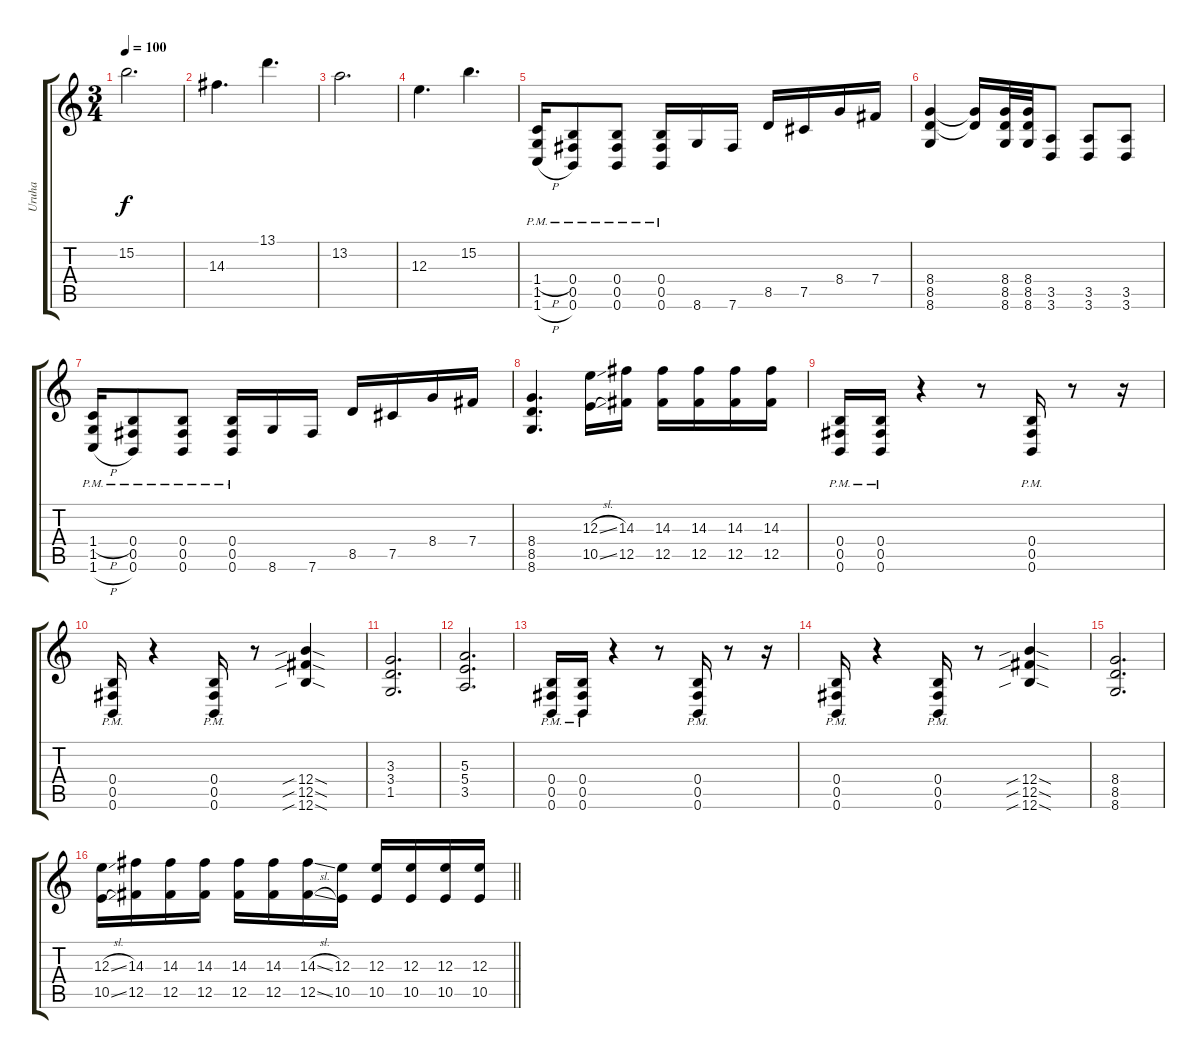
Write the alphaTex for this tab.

\track ("Uruha" "Uruha") {instrument distortionguitar}
\staff {score tabs}
\tuning (Db4 Ab3 E3 B2 Gb2 B1) {hide}
\ts (3 4)
\tempo 100
\clef g2
\ks c
15.2{t}.2{d dy f} |
14.3.4{d} 13.1.4{d} |
13.2.2{d} |
12.3.4{d} 15.2.4{d} |
(1.4{h pm} 1.5{pm} 1.6{h pm}).16{instrument distortionguitar} (0.4{pm} 0.5{pm} 0.6{pm}).8 (0.4{pm} 0.5{pm} 0.6{pm}).8 (0.4{pm} 0.5{pm} 0.6{pm}).16 8.6.16 7.6.16 8.5.16 7.5.16 8.4.16 7.4.16 |
(8.4 8.5 8.6).4 (8.4{t} 8.5{t}).16 (8.4 8.5 8.6).32 (8.4 8.5 8.6).32 (3.5 3.6).8 (3.5 3.6).8 (3.5 3.6).8 |
(1.4{h pm} 1.5{pm} 1.6{h pm}).16{instrument distortionguitar} (0.4{pm} 0.5{pm} 0.6{pm}).8 (0.4{pm} 0.5{pm} 0.6{pm}).8 (0.4{pm} 0.5{pm} 0.6{pm}).16 8.6.16 7.6.16 8.5.16 7.5.16 8.4.16 7.4.16 |
(8.4 8.5 8.6).4{d} (12.3{sl} 10.5{sl}).16 (14.3 12.5).16 (14.3 12.5).16 (14.3 12.5).16 (14.3 12.5).16 (14.3 12.5).16 |
(0.4{pm} 0.5{pm} 0.6{pm}).16 (0.4{pm} 0.5{pm} 0.6{pm}).16 r.4 r.8 (0.4{pm} 0.5{pm} 0.6{pm}).16 r.8 r.16 |
(0.4{pm} 0.5{pm} 0.6{pm}).16 r.4 (0.4{pm} 0.5{pm} 0.6{pm}).16 r.8 (12.4{sib sod} 12.5{sib sod} 12.6{sib sod}).4 |
(3.3 3.4 1.5).2{d} |
(5.3 5.4 3.5).2{d} |
(0.4{pm} 0.5{pm} 0.6{pm}).16 (0.4{pm} 0.5{pm} 0.6{pm}).16 r.4 r.8 (0.4{pm} 0.5{pm} 0.6{pm}).16 r.8 r.16 |
(0.4{pm} 0.5{pm} 0.6{pm}).16 r.4 (0.4{pm} 0.5{pm} 0.6{pm}).16 r.8 (12.4{sib sod} 12.5{sib sod} 12.6{sib sod}).4 |
(8.4 8.5 8.6).2{d} |
\barLineRight lightlight
(12.3{sl} 10.5{sl}).16 (14.3 12.5).16 (14.3 12.5).16 (14.3 12.5).16 (14.3 12.5).16 (14.3 12.5).16 (14.3{sl} 12.5{sl}).16 (12.3 10.5).16 (12.3 10.5).16 (12.3 10.5).16 (12.3 10.5).16 (12.3 10.5).16
